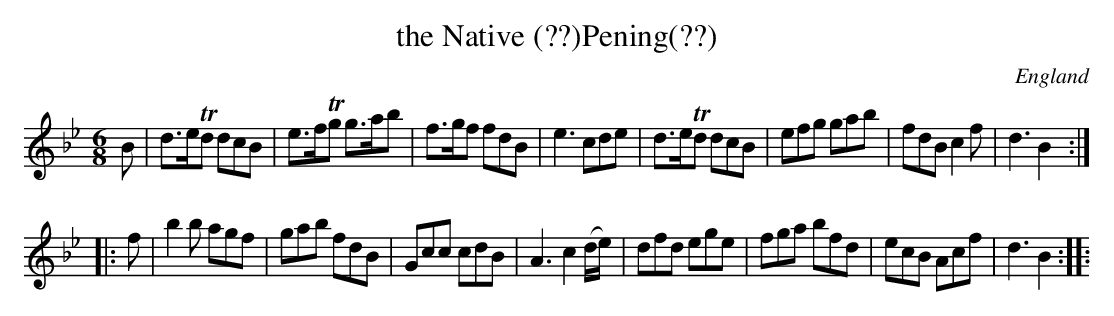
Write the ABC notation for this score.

X:1
T:the Native (??)Pening(??)
L:1/8
M:6/8
O:England
K:Bb major
B |\
d>eTd dcB | e>fTg g>ab | f>gf fdB | e3 cde |\
d>eTd dcB | efg gab | fdB c2f | d3 B2 ::
f |\
b2b agf | gab fdB | Gcc cdB | A3 c2 (d/e/) |\
dfd ege | fga bfd | ecB Acf | d3 B2 ::
